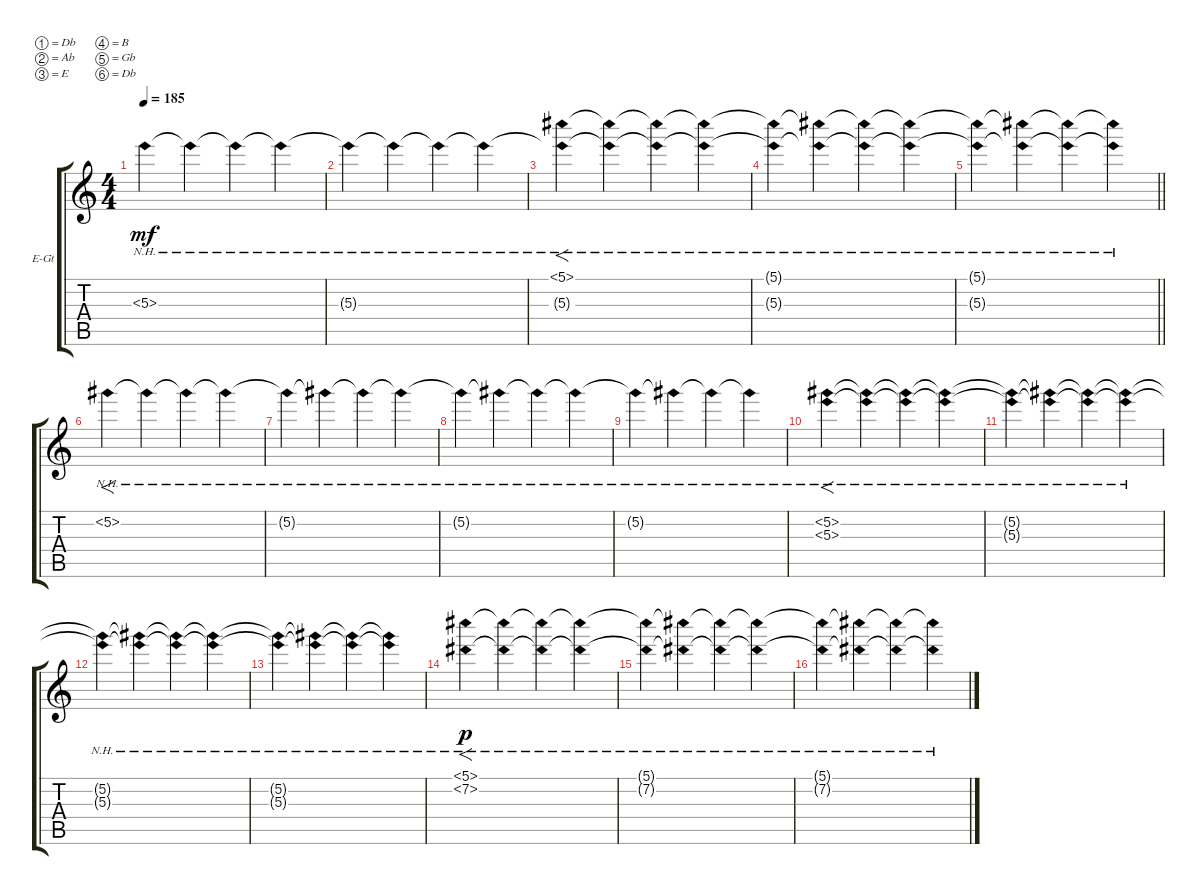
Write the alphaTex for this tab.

\bracketExtendMode groupsimilarinstruments
\firstSystemTrackNameOrientation horizontal
\otherSystemsTrackNameOrientation horizontal
\track ("Gtr" "E-Gt") {instrument overdrivenguitar}
\staff {score tabs}
\tuning (Db4 Ab3 E3 B2 Gb2 Db2)
\ts (4 4)
\tempo 185
\clef g2
\ks c
5.3{nh t}.4{dy mf} 5.3{nh t}.4 5.3{nh t}.4 5.3{nh t}.4 |
5.3{nh t}.4 5.3{nh t}.4 5.3{nh t}.4 5.3{nh t}.4 |
(5.1{nh} 5.3{nh t}).4{f} (5.1{nh t} 5.3{nh t}).4 (5.1{nh t} 5.3{nh t}).4 (5.1{nh t} 5.3{nh t}).4 |
(5.1{nh t} 5.3{nh t}).4 (5.1{nh t} 5.3{nh t}).4 (5.1{nh t} 5.3{nh t}).4 (5.1{nh t} 5.3{nh t}).4 |
\barLineRight lightlight
(5.1{nh t} 5.3{nh t}).4 (5.1{nh t} 5.3{nh t}).4 (5.1{nh t} 5.3{nh t}).4 (5.1{nh t} 5.3{nh t}).4 |
\section ("" "")
5.2{nh}.4{f} 5.2{nh t}.4 5.2{nh t}.4 5.2{nh t}.4 |
5.2{nh t}.4 5.2{nh t}.4 5.2{nh t}.4 5.2{nh t}.4 |
5.2{nh t}.4 5.2{nh t}.4 5.2{nh t}.4 5.2{nh t}.4 |
5.2{nh t}.4 5.2{nh t}.4 5.2{nh t}.4 5.2{nh t}.4 |
(5.2{nh} 5.3{nh}).4{f} (5.2{nh t} 5.3{nh t}).4 (5.2{nh t} 5.3{nh t}).4 (5.2{nh t} 5.3{nh t}).4 |
(5.2{nh t} 5.3{nh t}).4 (5.2{nh t} 5.3{nh t}).4 (5.2{nh t} 5.3{nh t}).4 (5.2{nh t} 5.3{nh t}).4 |
(5.2{nh t} 5.3{nh t}).4 (5.2{nh t} 5.3{nh t}).4 (5.2{nh t} 5.3{nh t}).4 (5.2{nh t} 5.3{nh t}).4 |
(5.2{nh t} 5.3{nh t}).4 (5.2{nh t} 5.3{nh t}).4 (5.2{nh t} 5.3{nh t}).4 (5.2{nh t} 5.3{nh t}).4 |
(5.1{nh} 7.2{nh}).4{f dy p} (5.1{nh t} 7.2{nh t}).4 (5.1{nh t} 7.2{nh t}).4 (5.1{nh t} 7.2{nh t}).4 |
(5.1{nh t} 7.2{nh t}).4 (5.1{nh t} 7.2{nh t}).4 (5.1{nh t} 7.2{nh t}).4 (5.1{nh t} 7.2{nh t}).4 |
(5.1{nh t} 7.2{nh t}).4 (5.1{nh t} 7.2{nh t}).4 (5.1{nh t} 7.2{nh t}).4 (5.1{nh t} 7.2{nh t}).4
